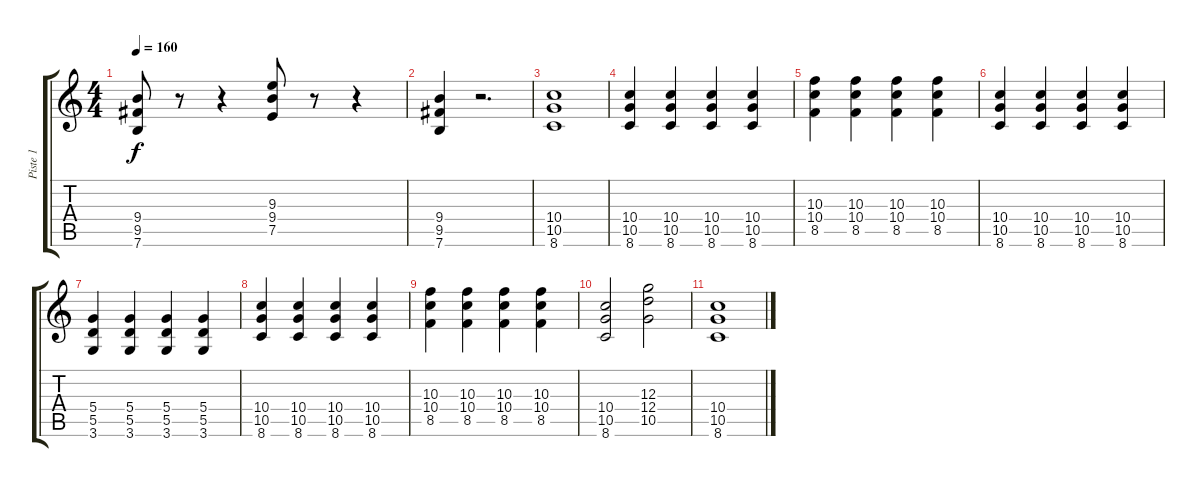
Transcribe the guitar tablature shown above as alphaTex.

\track ("Piste 1" "Piste 1") {instrument distortionguitar}
\staff {score tabs}
\tuning (E4 B3 G3 D3 A2 E2) {hide}
\ts (4 4)
\tempo 160
\clef g2
\ks c
(9.4 9.5 7.6).8{dy f instrument distortionguitar} r.8 r.4 (9.3 9.4 7.5).8 r.8 r.4 |
(9.4 9.5 7.6).4 r.2{d} |
(10.4 10.5 8.6).1 |
(10.4 10.5 8.6).4 (10.4 10.5 8.6).4 (10.4 10.5 8.6).4 (10.4 10.5 8.6).4 |
(10.3 10.4 8.5).4 (10.3 10.4 8.5).4 (10.3 10.4 8.5).4 (10.3 10.4 8.5).4 |
(10.4 10.5 8.6).4 (10.4 10.5 8.6).4 (10.4 10.5 8.6).4 (10.4 10.5 8.6).4 |
(5.4 5.5 3.6).4 (5.4 5.5 3.6).4 (5.4 5.5 3.6).4 (5.4 5.5 3.6).4 |
(10.4 10.5 8.6).4 (10.4 10.5 8.6).4 (10.4 10.5 8.6).4 (10.4 10.5 8.6).4 |
(10.3 10.4 8.5).4 (10.3 10.4 8.5).4 (10.3 10.4 8.5).4 (10.3 10.4 8.5).4 |
(10.4 10.5 8.6).2 (12.3 12.4 10.5).2 |
(10.4 10.5 8.6).1
